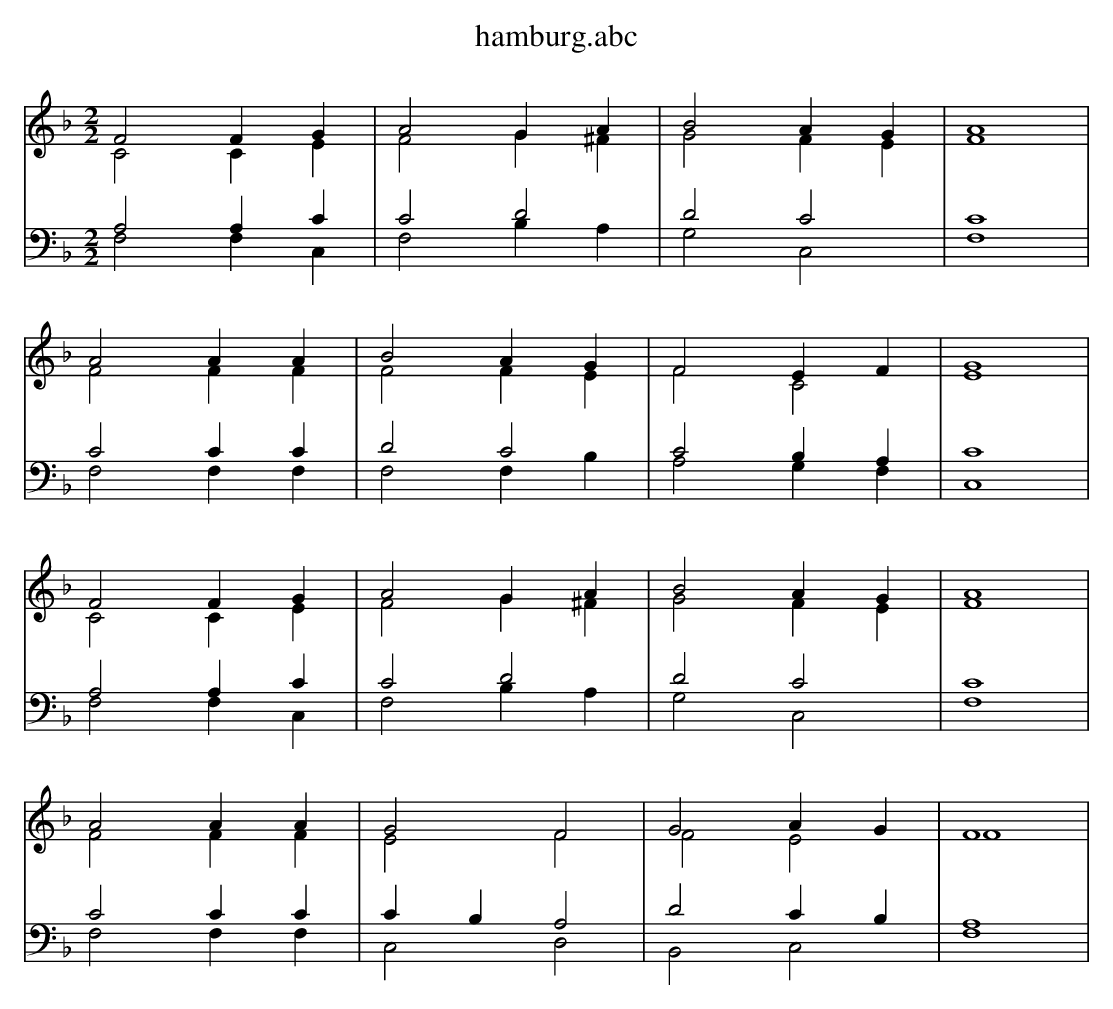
X:1
T: hamburg.abc
M: 2/2
L: 1/4
%%staves (1 2) (3 4)
K: F
V: 1
 F2 F G | A2 G A | B2 A G | A4 |
 A2 A A | B2 A G | F2 E F | G4 |
 F2 F G | A2 G A | B2 A G | A4 |
 A2 A A | G2 F2 | G2 A G | F4 |
V: 2
 C2 C E | F2 G ^F | G2 F E | F4 |
 F2 F F | F2 F E | F2 C2 | E4 |
 C2 C E | F2 G ^F | G2 F E | F4 |
 F2 F F | E2 F2 | F2 E2 | F4 |
V: 3
 A,2 A, C | C2 D2 | D2 C2 | C4 |
 C2 C C | D2 C2 | C2 B, A, | C4 |
 A,2 A, C | C2 D2 | D2 C2 | C4 |
 C2 C C | C B, A,2 | D2 C B, | A,4 |
V: 4
 F,2 F, C, | F,2 B, A, | G,2 C,2 | F,4 |
 F,2 F, F, | F,2 F, B, | A,2 G, F, | C,4 |
 F,2 F, C, | F,2 B, A, | G,2 C,2 | F,4 |
 F,2 F, F, | C,2 D,2 | B,,2 C,2 | F,4 |
